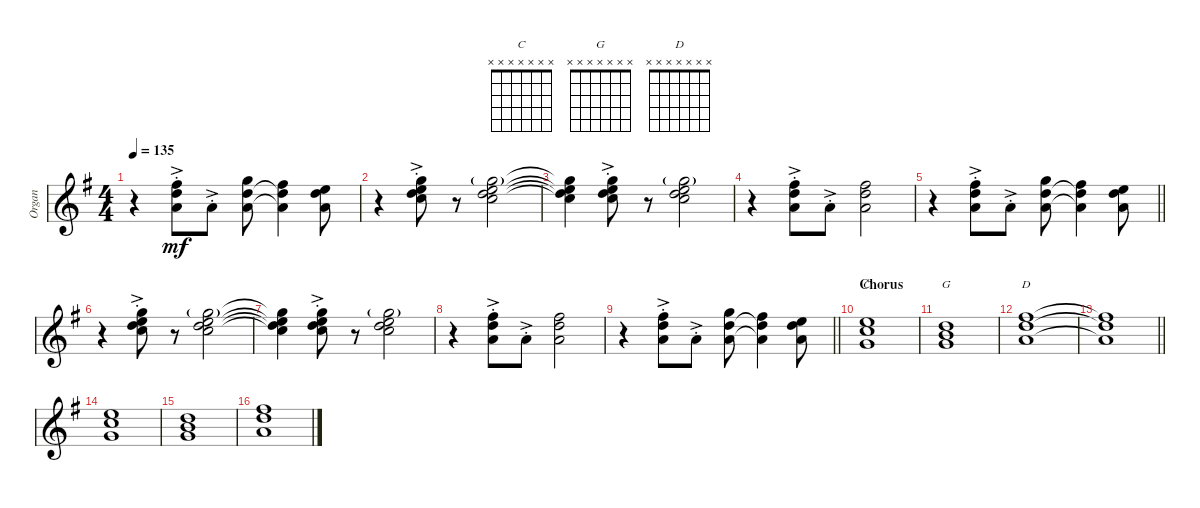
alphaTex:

\track ("Organ" "Organ") {instrument choiraahs}
\staff {score}
\tuning (E4 B3 G3 D3 A2 E2 B1) {hide}
\chord ("C" x x x x x x x)
\chord ("G" x x x x x x x)
\chord ("D" x x x x x x x)
\ts (4 4)
\tempo 135
\clef g2
\ks g
r.4{dy mf} (14.1{ac st} 15.2{ac st} 14.3{ac st}).8 5.1{ac st}.8 (15.1 15.2 14.3).8 (14.1 15.2{t} 14.3{t}).4 (10.1 10.2 21.3).8 |
r.4 (12.1{ac st} 20.2{ac st} 19.3{ac st} 22.4{ac st}).8 r.8 (10.1 17.2 17.3 29.4{g}).2 |
(10.1{t} 17.2{t} 17.3{t} 29.4{t}).4 (12.1{ac st} 20.2{ac st} 19.3{ac st} 22.4{ac st}).8 r.8 (12.1 20.2{g} 17.3 24.4).2 |
r.4 (14.1{ac st} 15.2{ac st} 14.3{ac st}).8 5.1{ac st}.8 (14.1 15.2 14.3).2 |
\barLineRight lightlight
r.4 (14.1{ac st} 15.2{ac st} 14.3{ac st}).8 5.1{ac st}.8 (15.1 15.2 14.3).8 (14.1 15.2{t} 14.3{t}).4 (10.1 10.2 21.3).8 |
r.4 (12.1{ac st} 20.2{ac st} 19.3{ac st} 22.4{ac st}).8 r.8 (10.1 17.2 17.3 29.4{g}).2 |
(10.1{t} 17.2{t} 17.3{t} 29.4{t}).4 (12.1{ac st} 20.2{ac st} 19.3{ac st} 22.4{ac st}).8 r.8 (12.1 20.2{g} 17.3 24.4).2 |
r.4 (14.1{ac st} 15.2{ac st} 14.3{ac st}).8 5.1{ac st}.8 (14.1 15.2 14.3).2 |
\barLineRight lightlight
r.4 (14.1{ac st} 15.2{ac st} 14.3{ac st}).8 5.1{ac st}.8 (15.1 15.2 14.3).8 (14.1 15.2{t} 14.3{t}).4 (10.1 10.2 21.3).8 |
\section ("" "Chorus")
(12.1 13.2 12.3).1{ch "C"} |
(3.1 12.2 19.3).1{ch "G"} |
(10.1 19.2 14.3).1{ch "D"} |
\barLineRight lightlight
(10.1{t} 19.2{t} 14.3{t}).1 |
(12.1 13.2 12.3).1 |
(3.1 12.2 19.3).1 |
(10.1 19.2 14.3).1
